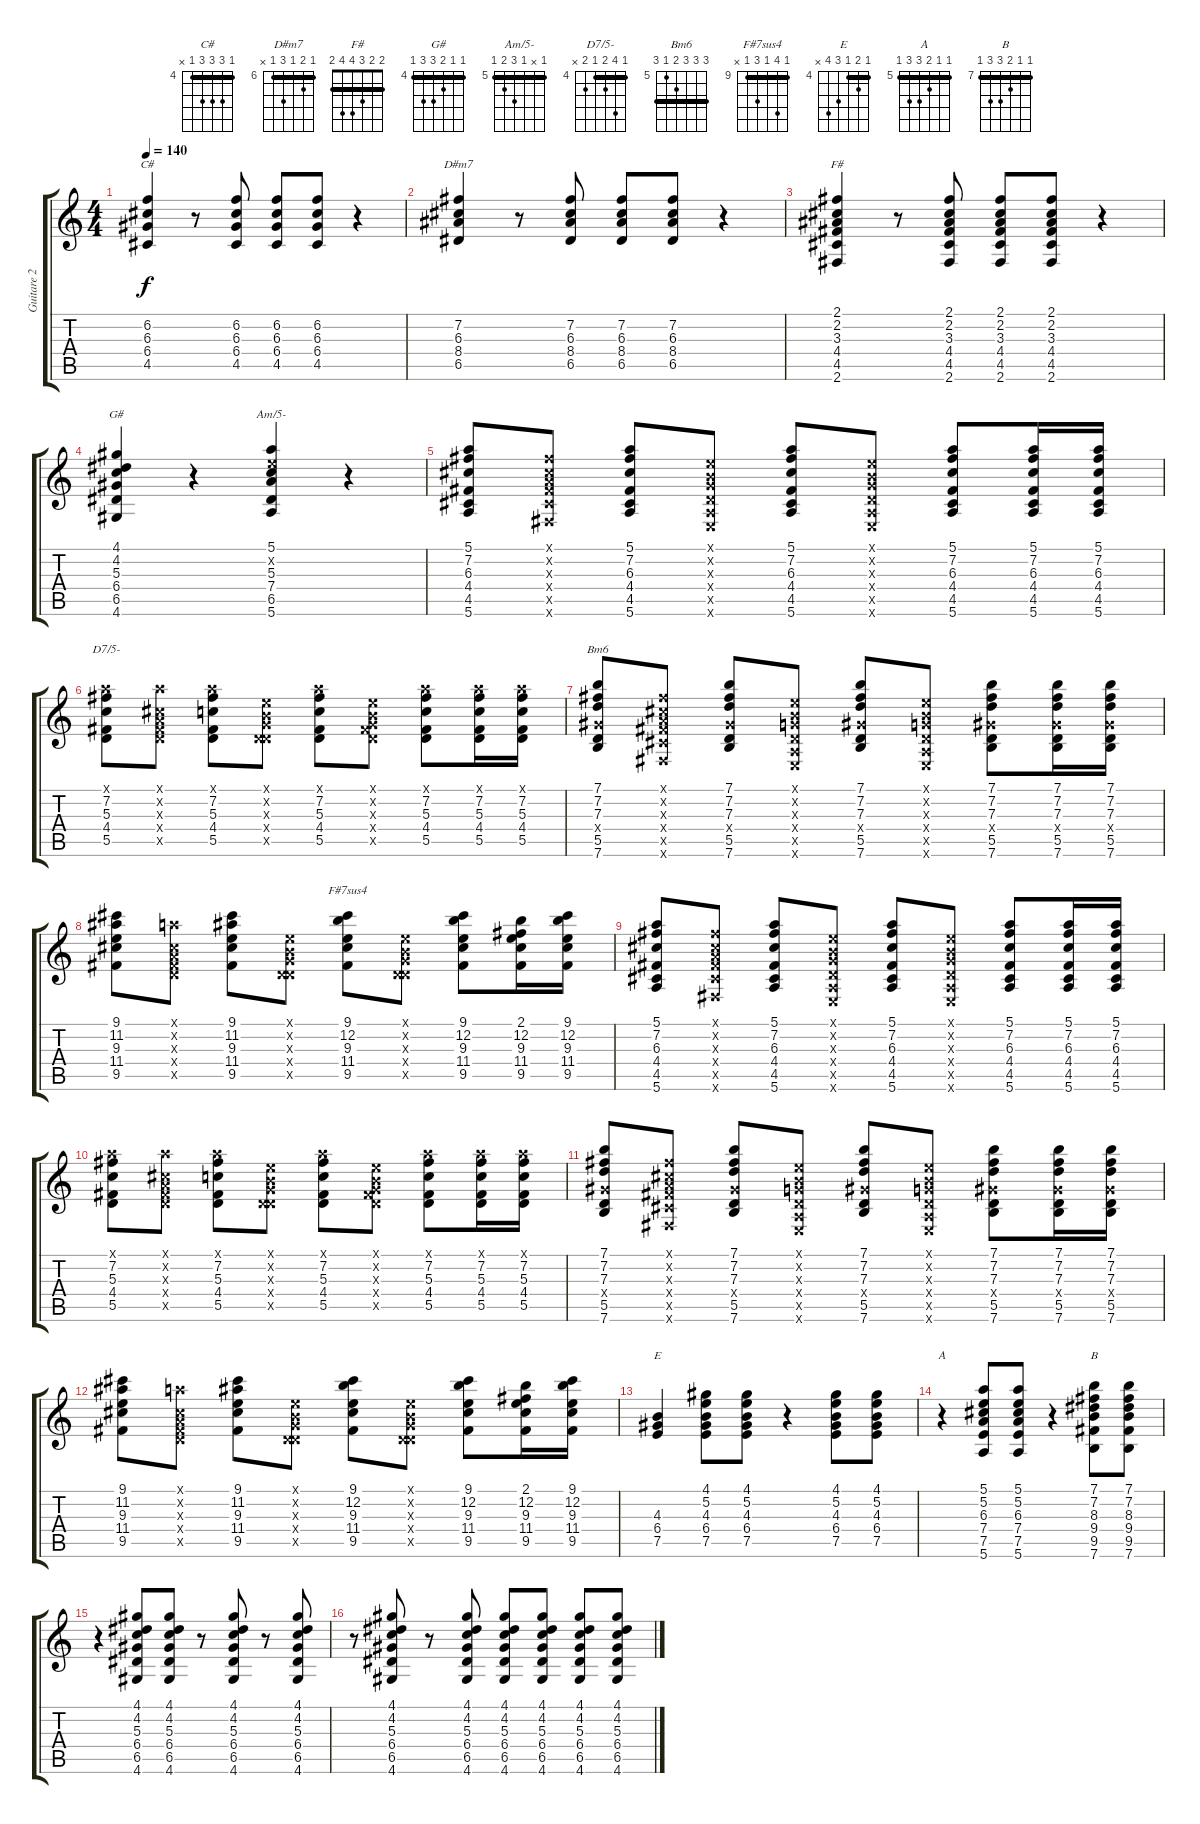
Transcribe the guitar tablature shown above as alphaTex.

\track ("Guitare 2" "Guitare 2") {instrument acousticguitarsteel}
\staff {score tabs}
\tuning (E4 B3 G3 D3 A2 E2) {hide}
\chord ("C#" 4 6 6 6 4 x) {firstfret 4 barre 4}
\chord ("D#m7" 6 7 6 8 6 x) {firstfret 6 barre 6}
\chord ("F#" 2 2 3 4 4 2) {barre 2}
\chord ("G#" 4 4 5 6 6 4) {firstfret 4 barre 4}
\chord ("Am/5-" 5 x 5 7 6 5) {firstfret 5 barre 5}
\chord ("D7/5-" 4 7 5 4 5 x) {firstfret 4 barre 4}
\chord ("Bm6" 7 7 7 6 5 7) {firstfret 5 barre 7}
\chord ("F#7sus4" 9 12 9 11 9 x) {firstfret 9 barre 9}
\chord ("E" 4 5 4 6 7 x) {firstfret 4 barre 4}
\chord ("A" 5 5 6 7 7 5) {firstfret 5 barre 5}
\chord ("B" 7 7 8 9 9 7) {firstfret 7 barre 7}
\ts (4 4)
\tempo 140
\clef g2
\ks c
(6.2 6.3 6.4 4.5).4{ch "C#" dy f} r.8 (6.2 6.3 6.4 4.5).8 (6.2 6.3 6.4 4.5).8 (6.2 6.3 6.4 4.5).8 r.4 |
(7.2 6.3 8.4 6.5).4{ch "D#m7"} r.8 (7.2 6.3 8.4 6.5).8 (7.2 6.3 8.4 6.5).8 (7.2 6.3 8.4 6.5).8 r.4 |
(2.1 2.2 3.3 4.4 4.5 2.6).4{ch "F#"} r.8 (2.1 2.2 3.3 4.4 4.5 2.6).8 (2.1 2.2 3.3 4.4 4.5 2.6).8 (2.1 2.2 3.3 4.4 4.5 2.6).8 r.4 |
(4.1 4.2 5.3 6.4 6.5 4.6).4{ch "G#"} r.4 (5.1 5.2{x} 5.3 7.4 6.5 5.6).4{ch "Am/5-"} r.4 |
(5.1 7.2 6.3 4.4 4.5 5.6).8 (2.1{x} 2.2{x} 2.3{x} 4.4{x} 4.5{x} 2.6{x}).8 (5.1 7.2 6.3 4.4 4.5 5.6).8 (0.1{x} 0.2{x} 0.3{x} 0.4{x} 0.5{x} 0.6{x}).8 (5.1 7.2 6.3 4.4 4.5 5.6).8 (0.1{x} 0.2{x} 0.3{x} 0.4{x} 0.5{x} 0.6{x}).8 (5.1 7.2 6.3 4.4 4.5 5.6).8 (5.1 7.2 6.3 4.4 4.5 5.6).16 (5.1 7.2 6.3 4.4 4.5 5.6).16 |
(5.1{x} 7.2 5.3 4.4 5.5).8{ch "D7/5-"} (5.1{x} 2.2{x} 2.3{x} 4.4{x} 5.5{x}).8 (5.1{x} 7.2 5.3 4.4 5.5).8 (0.1{x} 0.2{x} 0.3{x} 0.4{x} 5.5{x}).8 (5.1{x} 7.2 5.3 4.4 5.5).8 (0.1{x} 0.2{x} 0.3{x} 4.4{x} 5.5{x}).8 (5.1{x} 7.2 5.3 4.4 5.5).8 (5.1{x} 7.2 5.3 4.4 5.5).16 (5.1{x} 7.2 5.3 4.4 5.5).16 |
(7.1 7.2 7.3 6.4{x} 5.5 7.6).8{ch "Bm6"} (2.1{x} 2.2{x} 2.3{x} 4.4{x} 4.5{x} 2.6{x}).8 (7.1 7.2 7.3 6.4{x} 5.5 7.6).8 (0.1{x} 0.2{x} 0.3{x} 0.4{x} 0.5{x} 0.6{x}).8 (7.1 7.2 7.3 6.4{x} 5.5 7.6).8 (0.1{x} 0.2{x} 0.3{x} 0.4{x} 0.5{x} 0.6{x}).8 (7.1 7.2 7.3 6.4{x} 5.5 7.6).8 (7.1 7.2 7.3 6.4{x} 5.5 7.6).16 (7.1 7.2 7.3 6.4{x} 5.5 7.6).16 |
(9.1 11.2 9.3 11.4 9.5).8 (5.1{x} 2.2{x} 2.3{x} 4.4{x} 5.5{x}).8 (9.1 11.2 9.3 11.4 9.5).8 (0.1{x} 0.2{x} 0.3{x} 0.4{x} 5.5{x}).8 (9.1 12.2 9.3 11.4 9.5).8{ch "F#7sus4"} (0.1{x} 0.2{x} 0.3{x} 0.4{x} 5.5{x}).8 (9.1 12.2 9.3 11.4 9.5).8 (2.1 12.2 9.3 11.4 9.5).16 (9.1 12.2 9.3 11.4 9.5).16 |
(5.1 7.2 6.3 4.4 4.5 5.6).8 (2.1{x} 2.2{x} 2.3{x} 4.4{x} 4.5{x} 2.6{x}).8 (5.1 7.2 6.3 4.4 4.5 5.6).8 (0.1{x} 0.2{x} 0.3{x} 0.4{x} 0.5{x} 0.6{x}).8 (5.1 7.2 6.3 4.4 4.5 5.6).8 (0.1{x} 0.2{x} 0.3{x} 0.4{x} 0.5{x} 0.6{x}).8 (5.1 7.2 6.3 4.4 4.5 5.6).8 (5.1 7.2 6.3 4.4 4.5 5.6).16 (5.1 7.2 6.3 4.4 4.5 5.6).16 |
(5.1{x} 7.2 5.3 4.4 5.5).8 (5.1{x} 2.2{x} 2.3{x} 4.4{x} 5.5{x}).8 (5.1{x} 7.2 5.3 4.4 5.5).8 (0.1{x} 0.2{x} 0.3{x} 0.4{x} 5.5{x}).8 (5.1{x} 7.2 5.3 4.4 5.5).8 (0.1{x} 0.2{x} 0.3{x} 4.4{x} 5.5{x}).8 (5.1{x} 7.2 5.3 4.4 5.5).8 (5.1{x} 7.2 5.3 4.4 5.5).16 (5.1{x} 7.2 5.3 4.4 5.5).16 |
(7.1 7.2 7.3 6.4{x} 5.5 7.6).8 (2.1{x} 2.2{x} 2.3{x} 4.4{x} 4.5{x} 2.6{x}).8 (7.1 7.2 7.3 6.4{x} 5.5 7.6).8 (0.1{x} 0.2{x} 0.3{x} 0.4{x} 0.5{x} 0.6{x}).8 (7.1 7.2 7.3 6.4{x} 5.5 7.6).8 (0.1{x} 0.2{x} 0.3{x} 0.4{x} 0.5{x} 0.6{x}).8 (7.1 7.2 7.3 6.4{x} 5.5 7.6).8 (7.1 7.2 7.3 6.4{x} 5.5 7.6).16 (7.1 7.2 7.3 6.4{x} 5.5 7.6).16 |
(9.1 11.2 9.3 11.4 9.5).8 (5.1{x} 2.2{x} 2.3{x} 4.4{x} 5.5{x}).8 (9.1 11.2 9.3 11.4 9.5).8 (0.1{x} 0.2{x} 0.3{x} 0.4{x} 5.5{x}).8 (9.1 12.2 9.3 11.4 9.5).8 (0.1{x} 0.2{x} 0.3{x} 0.4{x} 5.5{x}).8 (9.1 12.2 9.3 11.4 9.5).8 (2.1 12.2 9.3 11.4 9.5).16 (9.1 12.2 9.3 11.4 9.5).16 |
(4.3 6.4 7.5).4{ch "E"} (4.1 5.2 4.3 6.4 7.5).8 (4.1 5.2 4.3 6.4 7.5).8 r.4 (4.1 5.2 4.3 6.4 7.5).8 (4.1 5.2 4.3 6.4 7.5).8 |
r.4{ch "A"} (5.1 5.2 6.3 7.4 7.5 5.6).8 (5.1 5.2 6.3 7.4 7.5 5.6).8 r.4 (7.1 7.2 8.3 9.4 9.5 7.6).8{ch "B"} (7.1 7.2 8.3 9.4 9.5 7.6).8 |
r.4 (4.1 4.2 5.3 6.4 6.5 4.6).8 (4.1 4.2 5.3 6.4 6.5 4.6).8 r.8 (4.1 4.2 5.3 6.4 6.5 4.6).8 r.8 (4.1 4.2 5.3 6.4 6.5 4.6).8 |
r.8 (4.1 4.2 5.3 6.4 6.5 4.6).8 r.8 (4.1 4.2 5.3 6.4 6.5 4.6).8 (4.1 4.2 5.3 6.4 6.5 4.6).8 (4.1 4.2 5.3 6.4 6.5 4.6).8 (4.1 4.2 5.3 6.4 6.5 4.6).8 (4.1 4.2 5.3 6.4 6.5 4.6).8
